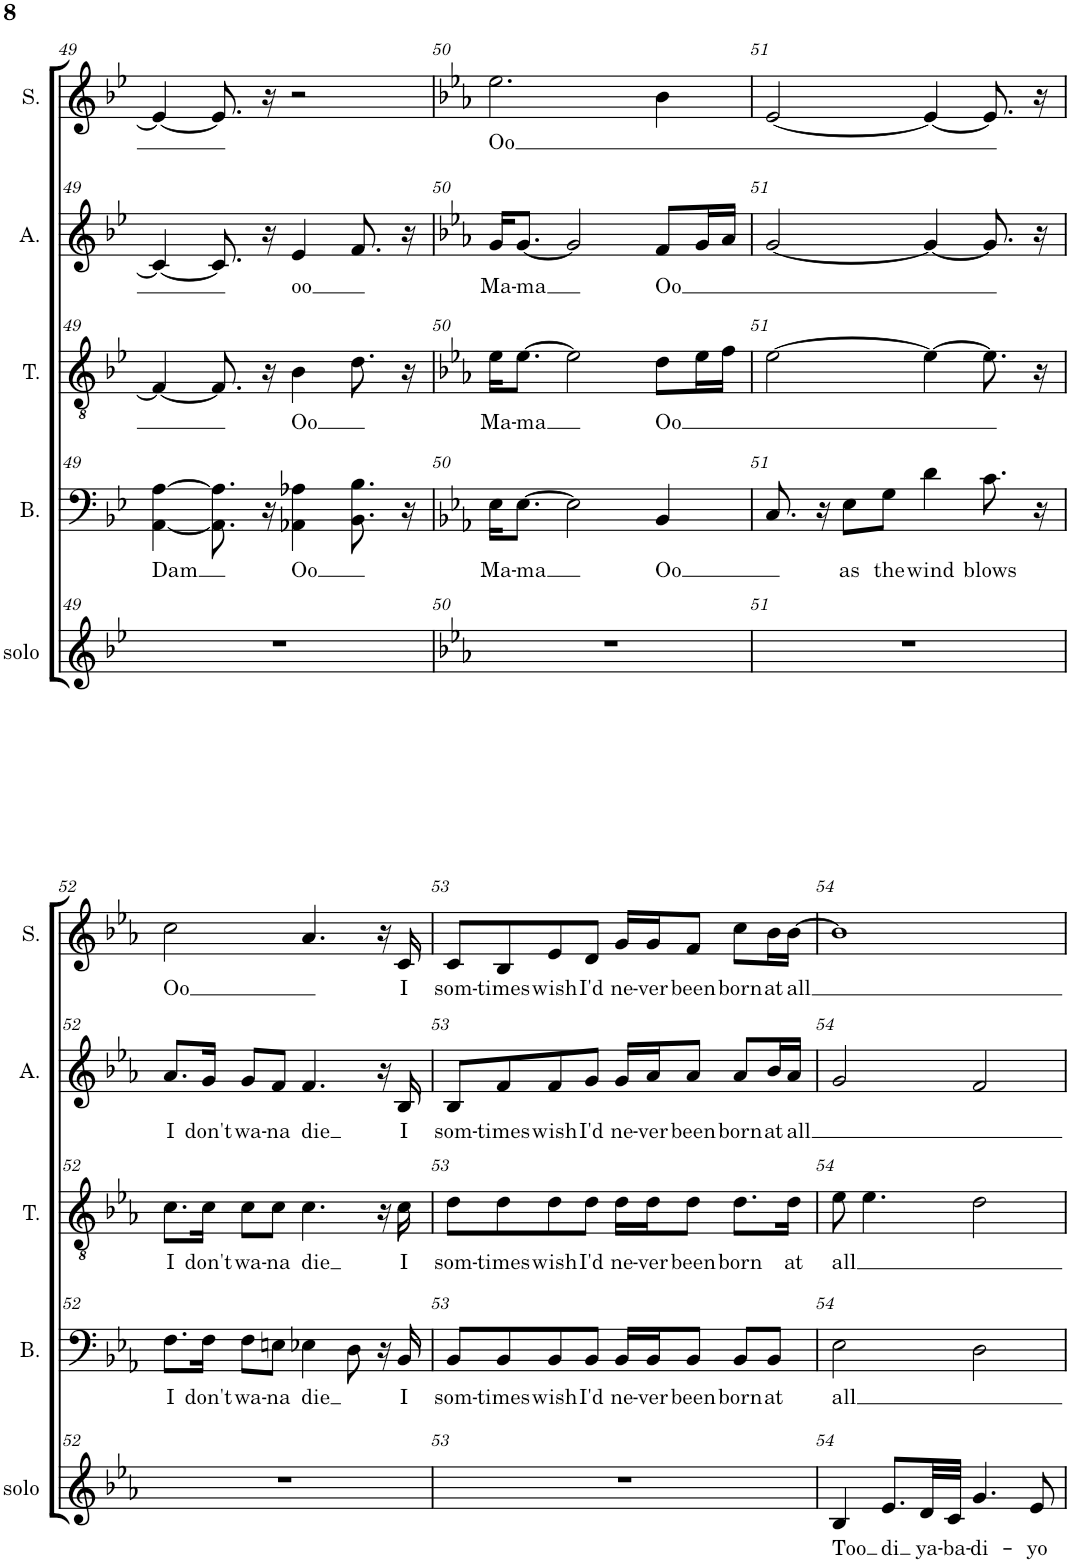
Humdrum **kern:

**kern	**text	**kern	**text	**kern	**text	**kern	**text	**kern	**text
*part5	*part5	*part4	*part4	*part3	*part3	*part2	*part2	*part1	*part1
*staff5	*staff5	*staff4	*staff4	*staff3	*staff3	*staff2	*staff2	*staff1	*staff1
*I"solo	*	*I"Bass	*	*I"Tenor	*	*I"Alto	*	*I"Soprano	*
*I'solo	*	*I'B.	*	*I'T.	*	*I'A.	*	*I'S.	*
!!LO:PB:g=z
*clefG2	*	*clefF4	*	*clefGv2	*	*clefG2	*	*clefG2	*
*k[b-e-]	*	*k[b-e-]	*	*k[b-e-]	*	*k[b-e-]	*	*k[b-e-]	*
*M4/4	*	*M4/4	*	*M4/4	*	*M4/4	*	*M4/4	*
=49	=49	=49	=49	=49	=49	=49	=49	=49	=49
!	!	!	!LO:LY:b	!	!	!	!	!	!
1r	.	[4AA\ [4A\	Dam	4F/_	.	4c/_	.	4e-/_	.
.	.	8.AA\] 8.A\]	.	8.F/]	.	8.c/]	.	8.e-/]	.
.	.	16r	.	16r	.	16r	.	16r	.
!	!	!	!LO:LY:b	!	!LO:LY:b	!	!LO:LY:b	!	!
.	.	4AA-X\ 4A-X\	Oo	4B-\	Oo	4e-/	oo	2r	.
.	.	8.BB-\ 8.B-\	.	8.d\	.	8.f/	.	.	.
.	.	16r	.	16r	.	16r	.	.	.
=50	=50	=50	=50	=50	=50	=50	=50	=50	=50
*k[b-e-a-]	*	*k[b-e-a-]	*	*k[b-e-a-]	*	*k[b-e-a-]	*	*k[b-e-a-]	*
!	!	!	!LO:LY:b	!	!LO:LY:b	!	!LO:LY:b	!	!LO:LY:b
1r	.	16E-\KL	Ma-	16e-\KL	Ma-	16g/KL	Ma-	2.ee-\	Oo
!	!	!	!LO:LY:b	!	!LO:LY:b	!	!LO:LY:b	!	!
.	.	[8.E-\J	-ma	[8.e-\J	-ma	[8.g/J	-ma	.	.
.	.	2E-\]	.	2e-\]	.	2g/]	.	.	.
!	!	!	!LO:LY:b	!	!LO:LY:b	!	!LO:LY:b	!	!
.	.	4BB-/	Oo	8d\L	Oo	8f/L	Oo	4b-\	.
.	.	.	.	16e-\L	.	16g/L	.	.	.
.	.	.	.	16f\JJ	.	16a-/JJ	.	.	.
=51	=51	=51	=51	=51	=51	=51	=51	=51	=51
1r	.	8.C/	.	[2e-\	.	[2g/	.	[2e-/	.
.	.	16r	.	.	.	.	.	.	.
!	!	!	!LO:LY:b	!	!	!	!	!	!
.	.	8E-\L	as	.	.	.	.	.	.
!	!	!	!LO:LY:b	!	!	!	!	!	!
.	.	8G\J	the	.	.	.	.	.	.
!	!	!	!LO:LY:b	!	!	!	!	!	!
.	.	4d\	wind	4e-\_	.	4g/_	.	4e-/_	.
!	!	!	!LO:LY:b	!	!	!	!	!	!
.	.	8.c\	blows	8.e-\]	.	8.g/]	.	8.e-/]	.
.	.	16r	.	16r	.	16r	.	16r	.
!!LO:LB:g=z
=52	=52	=52	=52	=52	=52	=52	=52	=52	=52
!	!	!	!LO:LY:b	!	!LO:LY:b	!	!LO:LY:b	!	!LO:LY:b
1r	.	8.F\L	I	8.c\L	I	8.a-/L	I	2cc\	Oo
!	!	!	!LO:LY:b	!	!LO:LY:b	!	!LO:LY:b	!	!
.	.	16F\Jk	don't	16c\Jk	don't	16g/Jk	don't	.	.
!	!	!	!LO:LY:b	!	!LO:LY:b	!	!LO:LY:b	!	!
.	.	8F\L	wa-	8c\L	wa-	8g/L	wa-	.	.
!	!	!	!LO:LY:b	!	!LO:LY:b	!	!LO:LY:b	!	!
.	.	8En\J	-na	8c\J	-na	8f/J	-na	.	.
!	!	!	!LO:LY:b	!	!LO:LY:b	!	!LO:LY:b	!	!
.	.	4E-X\	die	4.c\	die	4.f/	die	4.a-/	.
.	.	8D\	.	.	.	.	.	.	.
.	.	16r	.	16r	.	16r	.	16r	.
!	!	!	!LO:LY:b	!	!LO:LY:b	!	!LO:LY:b	!	!LO:LY:b
.	.	16BB-/	I	16c\	I	16B-/	I	16c/	I
=53	=53	=53	=53	=53	=53	=53	=53	=53	=53
!	!	!	!LO:LY:b	!	!LO:LY:b	!	!LO:LY:b	!	!LO:LY:b
1r	.	8BB-/L	som-	8d\L	som-	8B-/L	som-	8c/L	som-
!	!	!	!LO:LY:b	!	!LO:LY:b	!	!LO:LY:b	!	!LO:LY:b
.	.	8BB-/	-times	8d\	-times	8f/	-times	8B-/	-times
!	!	!	!LO:LY:b	!	!LO:LY:b	!	!LO:LY:b	!	!LO:LY:b
.	.	8BB-/	wish	8d\	wish	8f/	wish	8e-/	wish
!	!	!	!LO:LY:b	!	!LO:LY:b	!	!LO:LY:b	!	!LO:LY:b
.	.	8BB-/J	I'd	8d\J	I'd	8g/J	I'd	8d/J	I'd
!	!	!	!LO:LY:b	!	!LO:LY:b	!	!LO:LY:b	!	!LO:LY:b
.	.	16BB-/LL	ne-	16d\LL	ne-	16g/LL	ne-	16g/LL	ne-
!	!	!	!LO:LY:b	!	!LO:LY:b	!	!LO:LY:b	!	!LO:LY:b
.	.	16BB-/J	-ver	16d\J	-ver	16a-/J	-ver	16g/J	-ver
!	!	!	!LO:LY:b	!	!LO:LY:b	!	!LO:LY:b	!	!LO:LY:b
.	.	8BB-/J	been	8d\J	been	8a-/J	been	8f/J	been
!	!	!	!LO:LY:b	!	!LO:LY:b	!	!LO:LY:b	!	!LO:LY:b
.	.	8BB-/L	born	8.d\L	born	8a-/L	born	8cc\L	born
!	!	!	!LO:LY:b	!	!	!	!LO:LY:b	!	!LO:LY:b
.	.	8BB-/J	at	.	.	16b-/L	at	16b-\L	at
!	!	!	!	!	!LO:LY:b	!	!LO:LY:b	!	!LO:LY:b
.	.	.	.	16d\Jk	at	16a-/JJ	all	[16b-\JJ	all
=54	=54	=54	=54	=54	=54	=54	=54	=54	=54
!	!LO:LY:b	!	!LO:LY:b	!	!LO:LY:b	!	!	!	!
4B-/	Too	2E-\	all	8e-\	all	2g/	.	1b-]	.
.	.	.	.	4.e-\	.	.	.	.	.
!	!LO:LY:b	!	!	!	!	!	!	!	!
8.e-/L	di	.	.	.	.	.	.	.	.
!	!LO:LY:b	!	!	!	!	!	!	!	!
32d/LL	ya-	.	.	.	.	.	.	.	.
!	!LO:LY:b	!	!	!	!	!	!	!	!
32c/JJJ	-ba-	.	.	.	.	.	.	.	.
!	!LO:LY:b	!	!	!	!	!	!	!	!
4.g/	-di-	2D\	.	2d\	.	2f/	.	.	.
!	!LO:LY:b	!	!	!	!	!	!	!	!
8e-/	-yo	.	.	.	.	.	.	.	.
=	=	=	=	=	=	=	=	=	=
*-	*-	*-	*-	*-	*-	*-	*-	*-	*-
